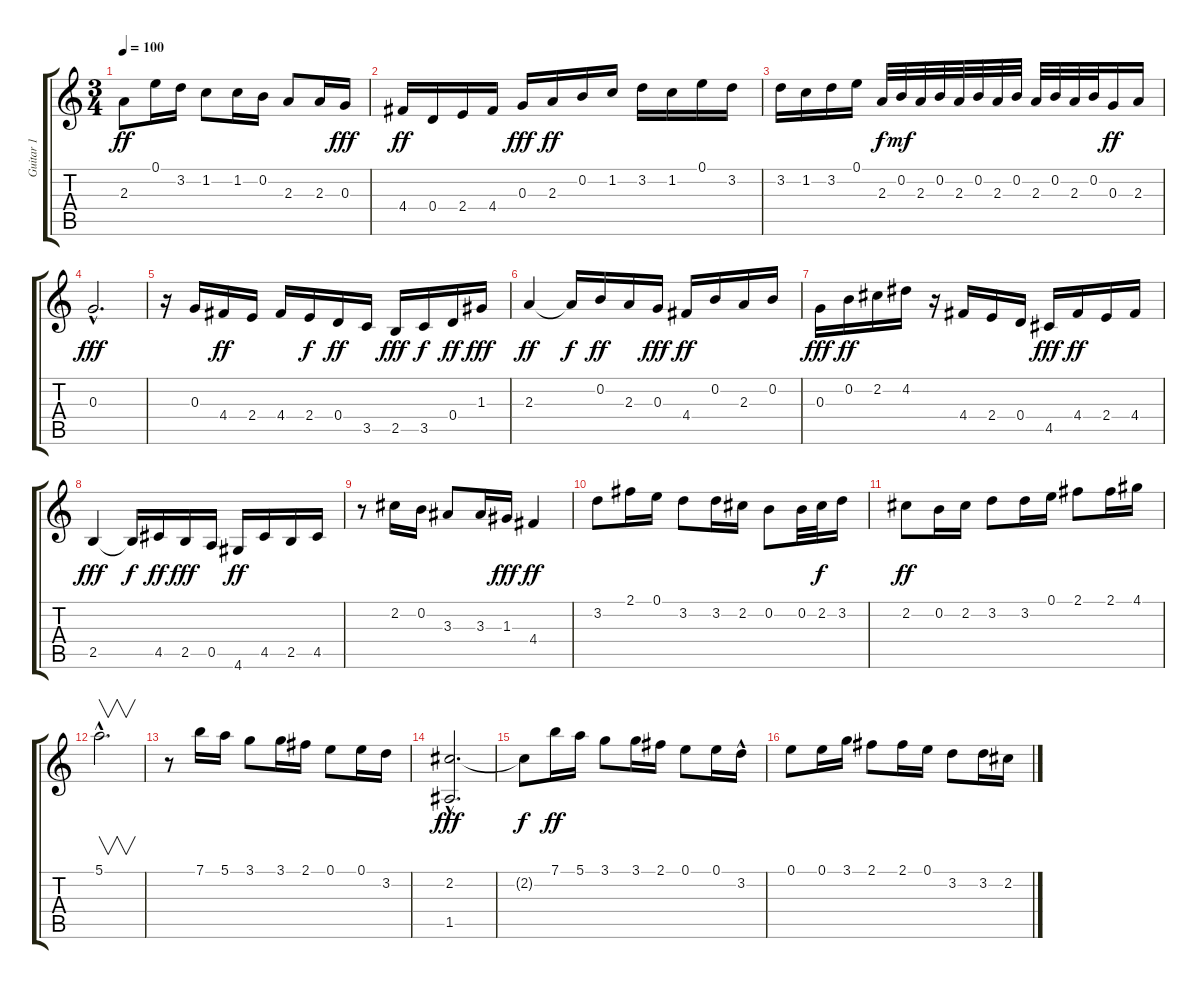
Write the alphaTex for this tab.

\track ("Guitar 1" "Guitar 1") {instrument acousticguitarnylon}
\staff {score tabs}
\tuning (E4 B3 G3 D3 A2 E2) {hide}
\ts (3 4)
\tempo 100
\clef g2
\ks c
2.3.8{dy ff} 0.1.16 3.2.16 1.2.8 1.2.16 0.2.16 2.3.8 2.3.16 0.3.16{dy fff} |
4.4.16{dy ff} 0.4.16 2.4.16 4.4.16 0.3.16{dy fff} 2.3.16{dy ff} 0.2.16 1.2.16 3.2.16 1.2.16 0.1.16 3.2.16 |
3.2.16 1.2.16 3.2.16 0.1.16 2.3.32{dy f} 0.2.32{dy mf} 2.3.32 0.2.32 2.3.32 0.2.32 2.3.32 0.2.32 2.3.32 0.2.32 2.3.32 0.2.32 0.3.16{dy ff} 2.3.16 |
0.3{hac}.2{d dy fff} |
r.16 0.3.16 4.4.16{dy ff} 2.4.16 4.4.16 2.4.16{dy f} 0.4.16{dy ff} 3.5.16 2.5.16{dy fff} 3.5.16{dy f} 0.4.16{dy ff} 1.3.16{dy fff} |
2.3.4{dy ff} 2.3{t}.16{dy f} 0.2.16{dy ff} 2.3.16 0.3.16{dy fff} 4.4.16{dy ff} 0.2.16 2.3.16 0.2.16 |
0.3.16{dy fff} 0.2.16{dy ff} 2.2.16 4.2.16 r.16 4.4.16 2.4.16 0.4.16 4.5.16{dy fff} 4.4.16{dy ff} 2.4.16 4.4.16 |
2.5.4{dy fff} 2.5{t}.16{dy f} 4.5.16{dy ff} 2.5.16{dy fff} 0.5.16 4.6.16{dy ff} 4.5.16 2.5.16 4.5.16 |
r.8 2.2.16 0.2.16 3.3.8 3.3.16 1.3.16{dy fff} 4.4.4{dy ff} |
3.2.8 2.1.16 0.1.16 3.2.8 3.2.16 2.2.16 0.2.8 0.2.32 2.2.32{dy f} 3.2.16 |
2.2.8{dy ff} 0.2.16 2.2.16 3.2.8 3.2.16 0.1.16 2.1.8 2.1.16 4.1.16 |
5.1{hac}.2{v d} |
r.8 7.1.16 5.1.16 3.1.8 3.1.16 2.1.16 0.1.8 0.1.16 3.2.16 |
(2.2{hac} 1.5{hac}).2{d dy fff} |
2.2{t}.8{dy f} 7.1.16{dy ff} 5.1.16 3.1.8 3.1.16 2.1.16 0.1.8 0.1.16 3.2{hac}.16 |
0.1.8 0.1.16 3.1.16 2.1.8 2.1.16 0.1.16 3.2.8 3.2.16 2.2.16
